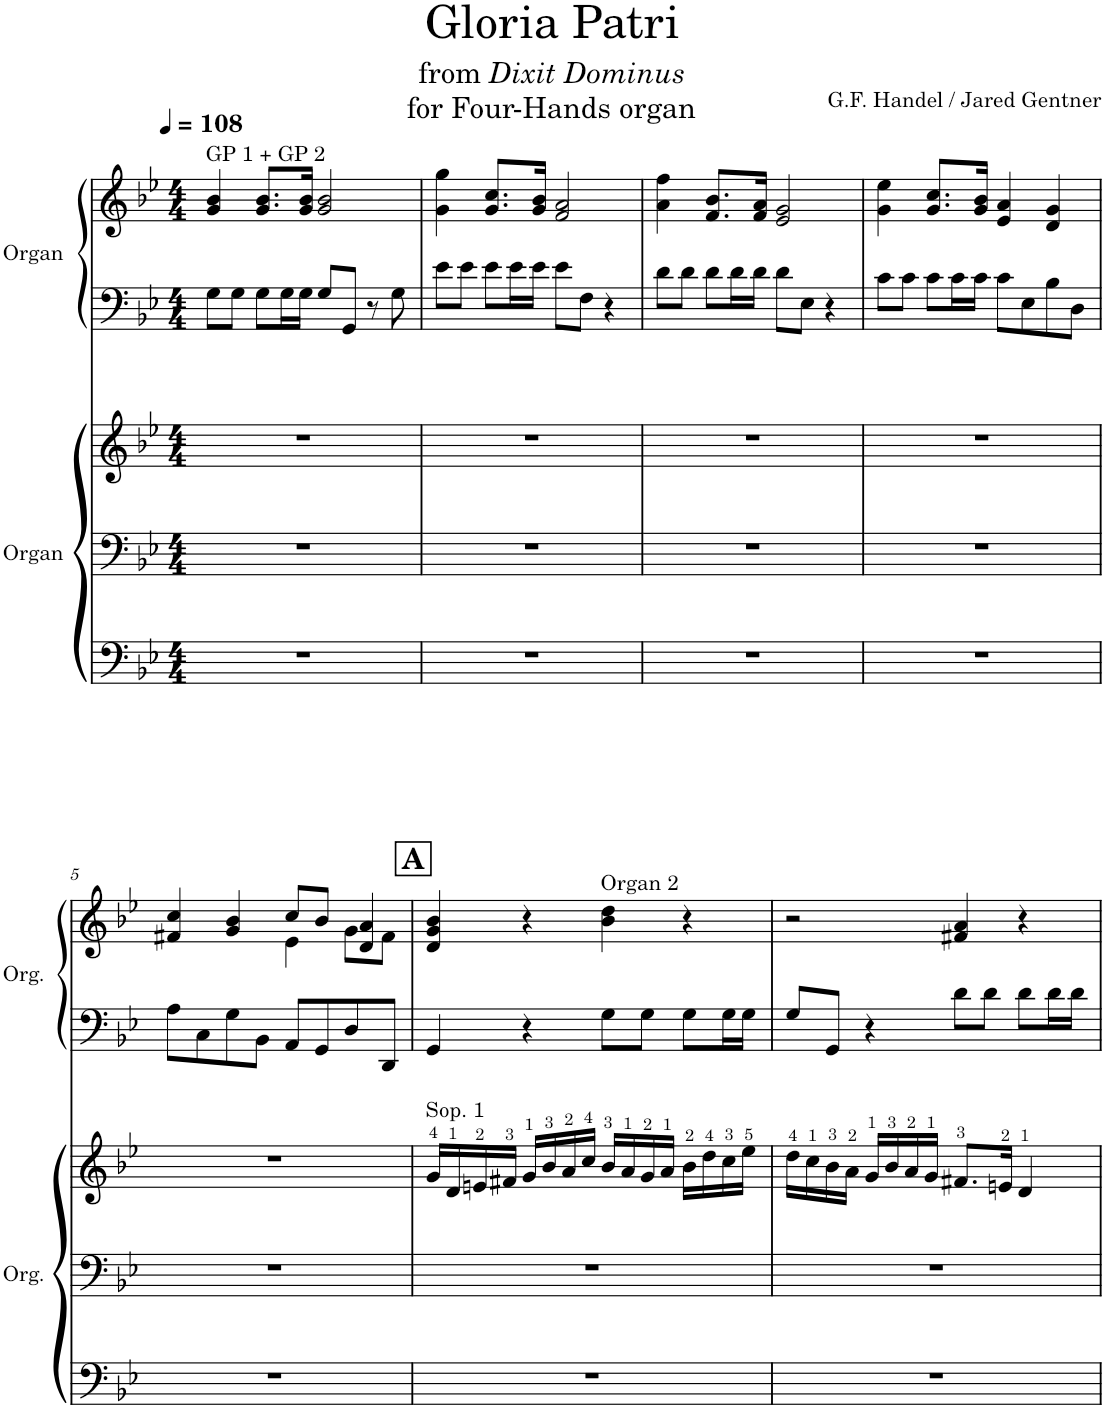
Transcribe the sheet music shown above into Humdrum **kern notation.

**kern	**kern	**kern	**kern	**kern
*part2	*part2	*part2	*part1	*part1
*staff5	*staff4	*staff3	*staff2	*staff1
*I"Organ	*	*	*I"Organ	*
*I'Org.	*	*	*I'Org.	*
*clefF4	*clefF4	*clefG2	*clefF4	*clefG2
*k[b-e-]	*k[b-e-]	*k[b-e-]	*k[b-e-]	*k[b-e-]
*M4/4	*M4/4	*M4/4	*M4/4	*M4/4
*MM108	*MM108	*MM108	*MM108	*MM108
=1	=1	=1	=1	=1
!	!	!	!	!LO:TX:a:t=GP 1 + GP 2
1r	1r	1r	8G\L	4g/ 4b-/
.	.	.	8G\J	.
.	.	.	8G\L	8.g/ 8.b-/L
.	.	.	16G\L	.
.	.	.	16G\JJ	16g/ 16b-/Jk
.	.	.	8G/L	2g/ 2b-/
.	.	.	8GG/J	.
.	.	.	8r	.
.	.	.	8G\	.
=2	=2	=2	=2	=2
1r	1r	1r	8e-\L	4g\ 4gg\
.	.	.	8e-\J	.
.	.	.	8e-\L	8.g/ 8.cc/L
.	.	.	16e-\L	.
.	.	.	16e-\JJ	16g/ 16b-/Jk
.	.	.	8e-\L	2f/ 2a/
.	.	.	8F\J	.
.	.	.	4r	.
=3	=3	=3	=3	=3
1r	1r	1r	8d\L	4a\ 4ff\
.	.	.	8d\J	.
.	.	.	8d\L	8.f/ 8.b-/L
.	.	.	16d\L	.
.	.	.	16d\JJ	16f/ 16a/Jk
.	.	.	8d\L	2e-/ 2g/
.	.	.	8E-\J	.
.	.	.	4r	.
=4	=4	=4	=4	=4
1r	1r	1r	8c\L	4g\ 4ee-\
.	.	.	8c\J	.
.	.	.	8c\L	8.g/ 8.cc/L
.	.	.	16c\L	.
.	.	.	16c\JJ	16g/ 16b-/Jk
.	.	.	8c\L	4e-/ 4a/
.	.	.	8E-\	.
.	.	.	8B-\	4d/ 4g/
.	.	.	8D\J	.
!!LO:LB:g=z
=5	=5	=5	=5	=5
*	*	*	*	*^
1r	1r	1r	8A\L	4f#X/ 4cc/	2ryy
.	.	.	8C\	.	.
.	.	.	8G\	4g/ 4b-/	.
.	.	.	8BB-\J	.	.
.	.	.	8AA/L	8cc/L	4e-\
.	.	.	8GG/	8b-/J	.
.	.	.	8D/	4d/ 4a/	8g\L
.	.	.	8DD/J	.	8f#\J
!!LO:REH:place=s1:a:B:cj:fs=14:t=A
=6	=6	=6	=6	=6	=6
!	!	!LO:TX:a:t=Sop. 1	!	!	!
*	*	*	*	*v	*v
1r	1r	16g/LL	4GG/	4d/ 4g/ 4b-/
.	.	16d/	.	.
.	.	16en/	.	.
.	.	16f#X/JJ	.	.
.	.	16g/LL	4r	4r
.	.	16b-/	.	.
.	.	16a/	.	.
.	.	16cc/JJ	.	.
!	!	!	!	!LO:TX:a:t=Organ 2
.	.	16b-/LL	8G\L	4b-\ 4dd\
.	.	16a/	.	.
.	.	16g/	8G\J	.
.	.	16a/JJ	.	.
.	.	16b-\LL	8G\L	4r
.	.	16dd\	.	.
.	.	16cc\	16G\L	.
.	.	16ee-\JJ	16G\JJ	.
=7	=7	=7	=7	=7
1r	1r	16dd\LL	8G/L	2r
.	.	16cc\	.	.
.	.	16b-\	8GG/J	.
.	.	16a\JJ	.	.
.	.	16g/LL	4r	.
.	.	16b-/	.	.
.	.	16a/	.	.
.	.	16g/JJ	.	.
.	.	8.f#X/L	8d\L	4f#X/ 4a/
.	.	.	8d\J	.
.	.	16en/Jk	.	.
.	.	4d/	8d\L	4r
.	.	.	16d\L	.
.	.	.	16d\JJ	.
=	=	=	=	=
*-	*-	*-	*-	*-
